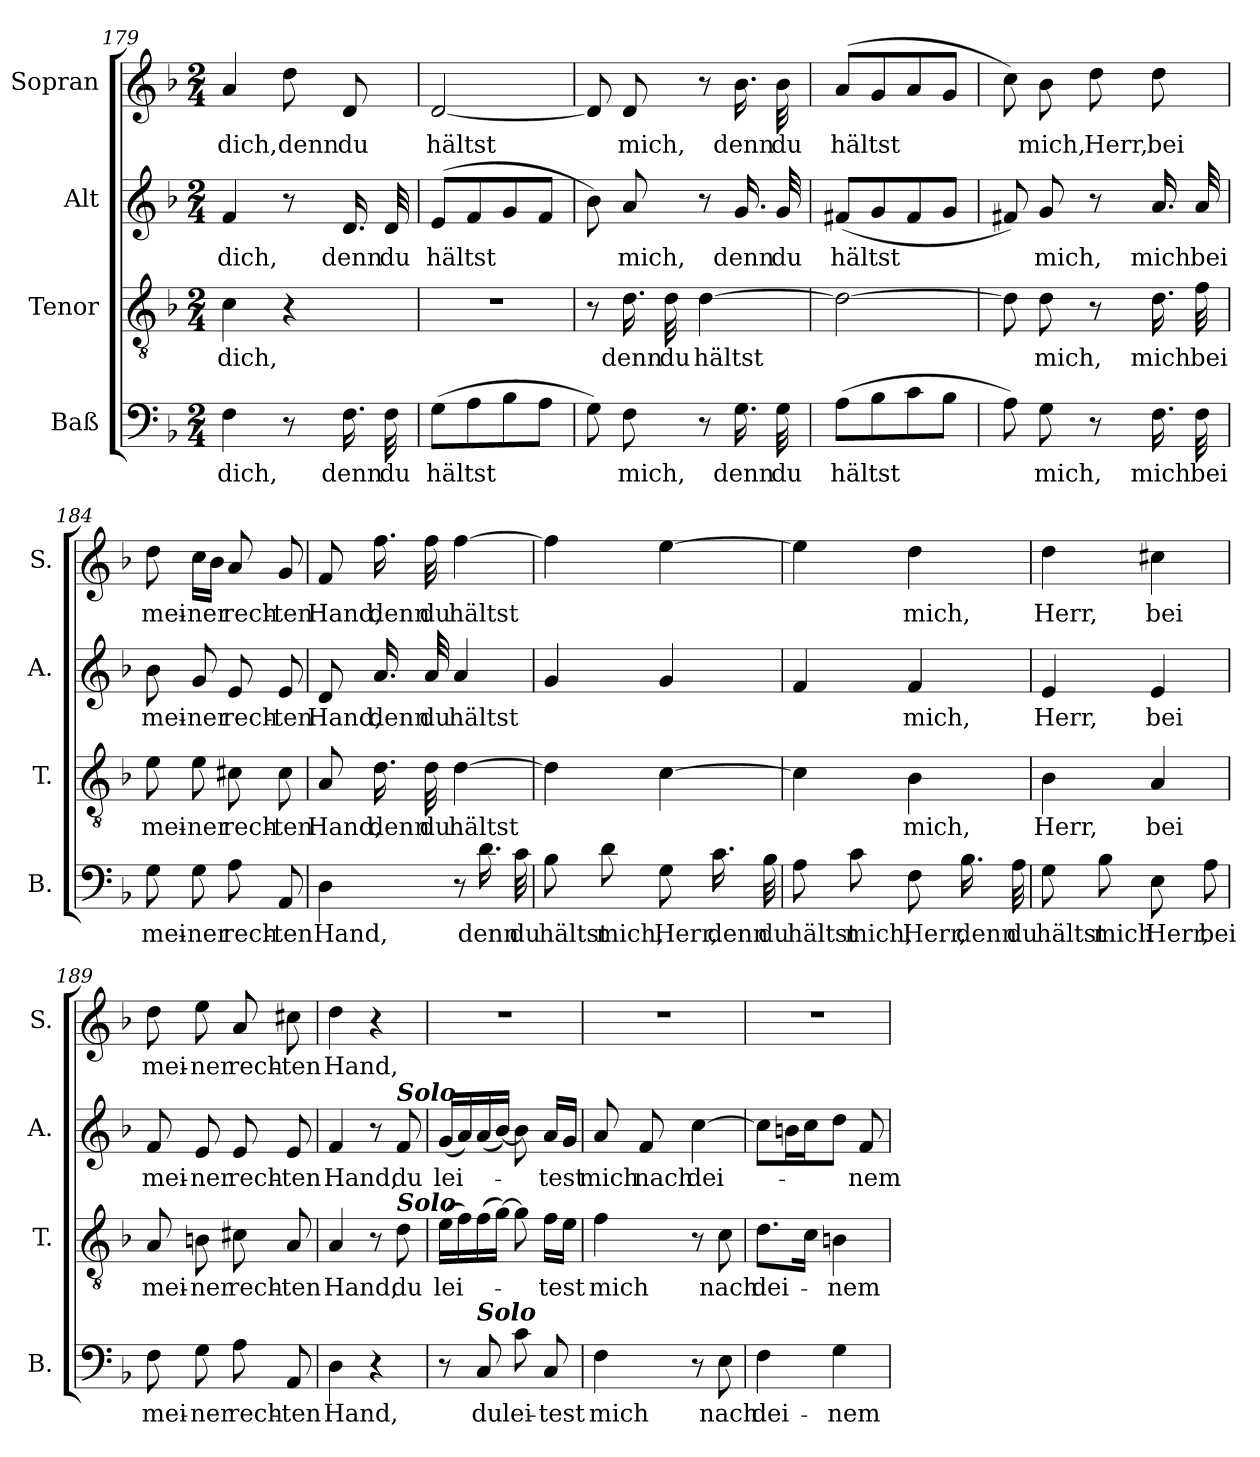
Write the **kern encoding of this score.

**kern	**text	**kern	**text	**kern	**text	**kern	**text
*part4	*part4	*part3	*part3	*part2	*part2	*part1	*part1
*staff4	*staff4	*staff3	*staff3	*staff2	*staff2	*staff1	*staff1
*I"Baß	*	*I"Tenor	*	*I"Alt	*	*I"Sopran	*
*I'B.	*	*I'T.	*	*I'A.	*	*I'S.	*
*clefF4	*	*clefGv2	*	*clefG2	*	*clefG2	*
*k[b-]	*	*k[b-]	*	*k[b-]	*	*k[b-]	*
*F:	*	*F:	*	*F:	*	*F:	*
*M2/4	*	*M2/4	*	*M2/4	*	*M2/4	*
=179	=179	=179	=179	=179	=179	=179	=179
!	!LO:LY:b	!	!LO:LY:b	!	!LO:LY:b	!	!LO:LY:b
4F\	dich,	4c\	dich,	4f/	dich,	4a/	dich,
!	!	!	!	!	!	!	!LO:LY:b
8r	.	4r	.	8r	.	8dd\	denn
!	!LO:LY:b	!	!	!	!LO:LY:b	!	!LO:LY:b
16.F\	denn	.	.	16.d/	denn	8d/	du
!	!LO:LY:b	!	!	!	!LO:LY:b	!	!
32F\	du	.	.	32d/	du	.	.
!!LO:PB:g=z
=180	=180	=180	=180	=180	=180	=180	=180
!	!LO:LY:b	!	!	!	!LO:LY:b	!	!LO:LY:b
(>8G\L	hältst	2r	.	(>8e/L	hältst	[2d/	hältst
8A\	.	.	.	8f/	.	.	.
8B-\	.	.	.	8g/	.	.	.
8A\J	.	.	.	8f/J	.	.	.
=181	=181	=181	=181	=181	=181	=181	=181
8G\)	.	8r	.	8b-\)	.	8d/]	.
!	!LO:LY:b	!	!LO:LY:b	!	!LO:LY:b	!	!LO:LY:b
8F\	mich,	16.d\	denn	8a/	mich,	8d/	mich,
!	!	!	!LO:LY:b	!	!	!	!
.	.	32d\	du	.	.	.	.
!	!	!	!LO:LY:b	!	!	!	!
8r	.	[4d\	hältst	8r	.	8r	.
!	!LO:LY:b	!	!	!	!LO:LY:b	!	!LO:LY:b
16.G\	denn	.	.	16.g/	denn	16.b-\	denn
!	!LO:LY:b	!	!	!	!LO:LY:b	!	!LO:LY:b
32G\	du	.	.	32g/	du	32b-\	du
=182	=182	=182	=182	=182	=182	=182	=182
!	!LO:LY:b	!	!	!	!LO:LY:b	!	!LO:LY:b
(>8A\L	hältst	2d\_	.	(<8f#X/L	hältst	(>8a/L	hältst
8B-\	.	.	.	8g/	.	8g/	.
8c\	.	.	.	8f#/	.	8a/	.
8B-\J	.	.	.	8g/J	.	8g/J	.
=183	=183	=183	=183	=183	=183	=183	=183
8A\)	.	8d\]	.	8f#X/)	.	8cc\)	.
!	!LO:LY:b	!	!LO:LY:b	!	!LO:LY:b	!	!LO:LY:b
8G\	mich,	8d\	mich,	8g/	mich,	8b-\	mich,
!	!	!	!	!	!	!	!LO:LY:b
8r	.	8r	.	8r	.	8dd\	Herr,
!	!LO:LY:b	!	!LO:LY:b	!	!LO:LY:b	!	!LO:LY:b
16.F\	mich	16.d\	mich	16.a/	mich	8dd\	bei
!	!LO:LY:b	!	!LO:LY:b	!	!LO:LY:b	!	!
32F\	bei	32f\	bei	32a/	bei	.	.
=184	=184	=184	=184	=184	=184	=184	=184
!	!LO:LY:b	!	!LO:LY:b	!	!LO:LY:b	!	!LO:LY:b
8G\	mei-	8e\	mei-	8b-\	mei-	8dd\	mei-
!	!LO:LY:b	!	!LO:LY:b	!	!LO:LY:b	!	!LO:LY:b
8G\	-ner	8e\	-ner	8g/	-ner	16cc\LL	-ner
.	.	.	.	.	.	16b-\JJ	.
!	!LO:LY:b	!	!LO:LY:b	!	!LO:LY:b	!	!LO:LY:b
8A\	rech-	8c#X\	rech-	8e/	rech-	8a/	rech-
!	!LO:LY:b	!	!LO:LY:b	!	!LO:LY:b	!	!LO:LY:b
8AA/	-ten	8c#\	-ten	8e/	-ten	8g/	-ten
!!LO:LB:g=z
=185	=185	=185	=185	=185	=185	=185	=185
!	!LO:LY:b	!	!LO:LY:b	!	!LO:LY:b	!	!LO:LY:b
4D\	Hand,	8A/	Hand,	8d/	Hand,	8f/	Hand,
!	!	!	!LO:LY:b	!	!LO:LY:b	!	!LO:LY:b
.	.	16.d\	denn	16.a/	denn	16.ff\	denn
!	!	!	!LO:LY:b	!	!LO:LY:b	!	!LO:LY:b
.	.	32d\	du	32a/	du	32ff\	du
!	!	!	!LO:LY:b	!	!LO:LY:b	!	!LO:LY:b
8r	.	[4d\	hältst	4a/	hältst	[4ff\	hältst
!	!LO:LY:b	!	!	!	!	!	!
16.d\	denn	.	.	.	.	.	.
!	!LO:LY:b	!	!	!	!	!	!
32c\	du	.	.	.	.	.	.
=186	=186	=186	=186	=186	=186	=186	=186
!	!LO:LY:b	!	!	!	!	!	!
8B-\	hältst	4d\]	.	4g/	.	4ff\]	.
!	!LO:LY:b	!	!	!	!	!	!
8d\	mich,	.	.	.	.	.	.
!	!LO:LY:b	!	!	!	!	!	!
8G\	Herr,	[4c\	.	4g/	.	[4ee\	.
!	!LO:LY:b	!	!	!	!	!	!
16.c\	denn	.	.	.	.	.	.
!	!LO:LY:b	!	!	!	!	!	!
32B-\	du	.	.	.	.	.	.
=187	=187	=187	=187	=187	=187	=187	=187
!	!LO:LY:b	!	!	!	!	!	!
8A\	hältst	4c\]	.	4f/	.	4ee\]	.
!	!LO:LY:b	!	!	!	!	!	!
8c\	mich,	.	.	.	.	.	.
!	!LO:LY:b	!	!LO:LY:b	!	!LO:LY:b	!	!LO:LY:b
8F\	Herr,	4B-\	mich,	4f/	mich,	4dd\	mich,
!	!LO:LY:b	!	!	!	!	!	!
16.B-\	denn	.	.	.	.	.	.
!	!LO:LY:b	!	!	!	!	!	!
32A\	du	.	.	.	.	.	.
=188	=188	=188	=188	=188	=188	=188	=188
!	!LO:LY:b	!	!LO:LY:b	!	!LO:LY:b	!	!LO:LY:b
8G\	hältst	4B-\	Herr,	4e/	Herr,	4dd\	Herr,
!	!LO:LY:b	!	!	!	!	!	!
8B-\	mich	.	.	.	.	.	.
!	!LO:LY:b	!	!LO:LY:b	!	!LO:LY:b	!	!LO:LY:b
8E\	Herr,	4A/	bei	4e/	bei	4cc#X\	bei
!	!LO:LY:b	!	!	!	!	!	!
8A\	bei	.	.	.	.	.	.
!!LO:LB:g=z
=189	=189	=189	=189	=189	=189	=189	=189
!	!LO:LY:b	!	!LO:LY:b	!	!LO:LY:b	!	!LO:LY:b
8F\	mei-	8A/	mei-	8f/	mei-	8dd\	mei-
!	!LO:LY:b	!	!LO:LY:b	!	!LO:LY:b	!	!LO:LY:b
8G\	-ner	8Bn\	-ner	8e/	-ner	8ee\	-ner
!	!LO:LY:b	!	!LO:LY:b	!	!LO:LY:b	!	!LO:LY:b
8A\	rech-	8c#X\	rech-	8e/	rech-	8a/	rech-
!	!LO:LY:b	!	!LO:LY:b	!	!LO:LY:b	!	!LO:LY:b
8AA/	-ten	8A/	-ten	8e/	-ten	8cc#X\	-ten
=190	=190	=190	=190	=190	=190	=190	=190
!	!LO:LY:b	!	!LO:LY:b	!	!LO:LY:b	!	!LO:LY:b
4D\	Hand,	4A/	Hand,	4f/	Hand,	4dd\	Hand,
4r	.	8r	.	8r	.	4r	.
!	!	!	!	!LO:TX:a:Bi:t=Solo	!	!	!
!	!	!LO:TX:a:Bi:t=Solo	!	!	!	!	!
!	!	!	!LO:LY:b	!	!LO:LY:b	!	!
.	.	8d\	du	8f/	du	.	.
=191	=191	=191	=191	=191	=191	=191	=191
!	!	!	!LO:LY:b	!	!LO:LY:b	!	!
8r	.	(>16e\LL	lei-	(<16g/LL	lei-	2r	.
.	.	16f\)	.	16a/)	.	.	.
!LO:TX:a:Bi:t=Solo	!	!	!	!	!	!	!
!	!LO:LY:b	!	!	!	!	!	!
8C/	du	(>16f\	.	(<16a/	.	.	.
.	.	[16g\JJ)	.	[16b-/JJ)	.	.	.
!	!LO:LY:b	!	!	!	!	!	!
8c\	lei-	8g\]	.	8b-\]	.	.	.
!	!LO:LY:b	!	!LO:LY:b	!	!LO:LY:b	!	!
8C/	-test	16f\LL	-test	16a/LL	-test	.	.
.	.	16e\JJ	.	16g/JJ	.	.	.
=192	=192	=192	=192	=192	=192	=192	=192
!	!LO:LY:b	!	!LO:LY:b	!	!LO:LY:b	!	!
4F\	mich	4f\	mich	8a/	mich	2r	.
!	!	!	!	!	!LO:LY:b	!	!
.	.	.	.	8f/	nach	.	.
!	!	!	!	!	!LO:LY:b	!	!
8r	.	8r	.	[4cc\	dei-	.	.
!	!LO:LY:b	!	!LO:LY:b	!	!	!	!
8E\	nach	8c\	nach	.	.	.	.
=193	=193	=193	=193	=193	=193	=193	=193
!	!LO:LY:b	!	!LO:LY:b	!	!	!	!
4F\	dei-	8.d\L	dei-	8cc\L]	.	2r	.
.	.	.	.	16bn\L	.	.	.
.	.	16c\Jk	.	16cc\J	.	.	.
!	!LO:LY:b	!	!LO:LY:b	!	!	!	!
4G\	-nem	4Bn\	-nem	8dd\J	.	.	.
!	!	!	!	!	!LO:LY:b	!	!
.	.	.	.	8f/	-nem	.	.
=	=	=	=	=	=	=	=
*-	*-	*-	*-	*-	*-	*-	*-
